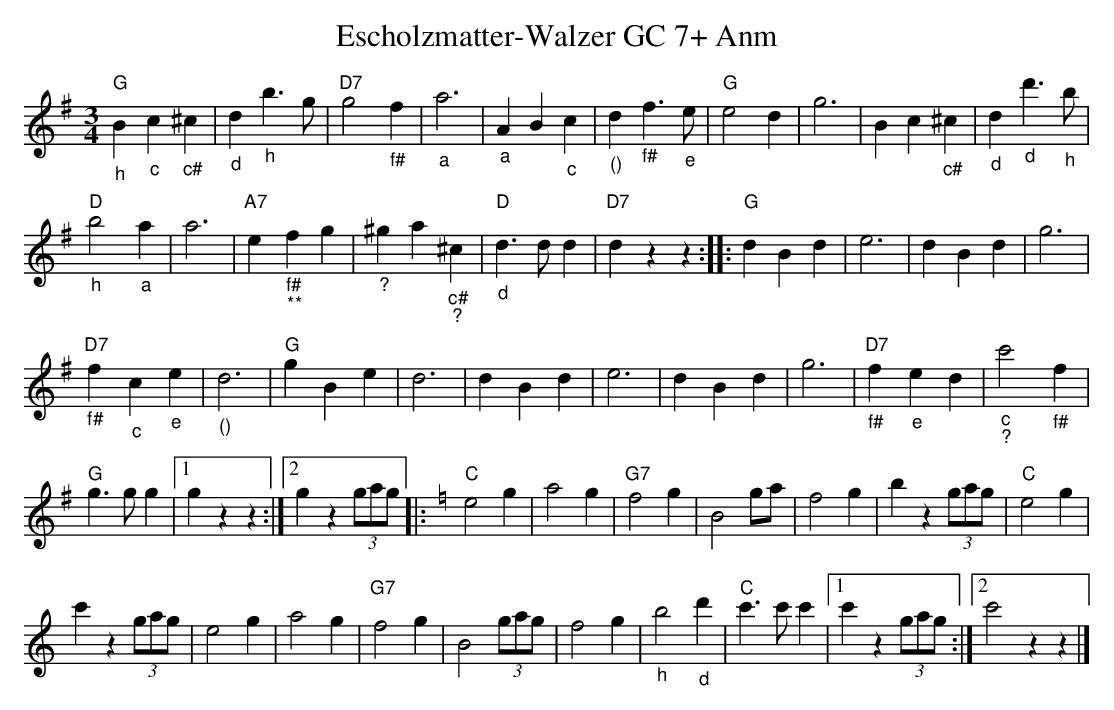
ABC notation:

X:1
T:Escholzmatter-Walzer GC 7+ Anm
M:3/4
L:1/4
K:Gmaj%%MIDI gchordon
"G""_h"B"_c"c"_c#"^c | "_d"d"_h"b>g | "D7"g2"_f#"f | "_a"a3 |\
 "_a"AB"_c"c | "_()"d"_f#"f>"_e"e | "G"e2d | g3 | Bc"_c#"^c | "_d"d"_d"d'>"_h"b |
"D""_h"b2"_a"a | a3 | "A7"e"_f#""_ **"fg | "_?"^ga"_c#""_?"^c | "D""_d"d>dd | "D7"dzz :: "G"dBd | e3 | dBd | g3 |
"D7""_f#"f"_c"c"_e"e | "_()"d3 | "G"gBe | d3 | dBd | e3 | dBd | g3 | "D7""_f#"f"_e"ed | "_c""_?"c'2"_f#"f |
"G"g>gg |1 gzz :|2 gz (3g/2a/2g/2 |: [K:Cmaj] "C"e2g | a2g | "G7"f2g | B2 g/2a/2 | f2g | bz (3g/2a/2g/2 | "C"e2g |
c'z (3g/2a/2g/2 | e2g | a2g | "G7"f2g | B2 (3g/2a/2g/2 | f2g | "_h"b2"_d"d' | "C"c'>c'c' |1 c'z (3g/2a/2g/2 :|2 c'2zz |]
